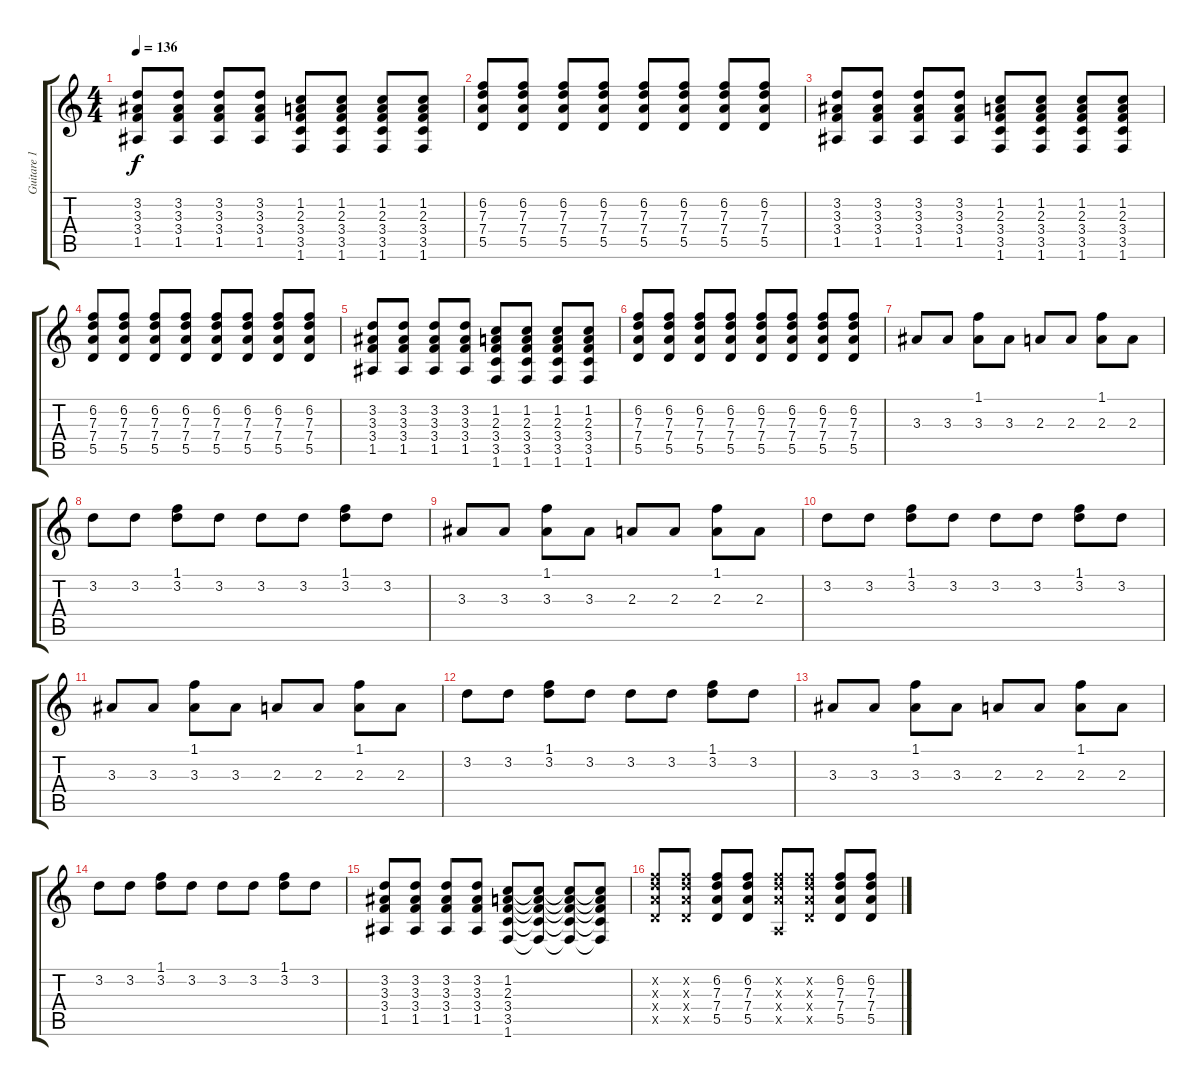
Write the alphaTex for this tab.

\track ("Guitare 1" "Guitare 1") {instrument distortionguitar}
\staff {score tabs}
\tuning (E4 B3 G3 D3 A2 E2) {hide}
\ts (4 4)
\tempo 136
\clef g2
\ks c
(3.2 3.3 3.4 1.5).8{dy f} (3.2 3.3 3.4 1.5).8 (3.2 3.3 3.4 1.5).8 (3.2 3.3 3.4 1.5).8 (1.2 2.3 3.4 3.5 1.6).8 (1.2 2.3 3.4 3.5 1.6).8 (1.2 2.3 3.4 3.5 1.6).8 (1.2 2.3 3.4 3.5 1.6).8 |
(6.2 7.3 7.4 5.5).8 (6.2 7.3 7.4 5.5).8 (6.2 7.3 7.4 5.5).8 (6.2 7.3 7.4 5.5).8 (6.2 7.3 7.4 5.5).8 (6.2 7.3 7.4 5.5).8 (6.2 7.3 7.4 5.5).8 (6.2 7.3 7.4 5.5).8 |
(3.2 3.3 3.4 1.5).8 (3.2 3.3 3.4 1.5).8 (3.2 3.3 3.4 1.5).8 (3.2 3.3 3.4 1.5).8 (1.2 2.3 3.4 3.5 1.6).8 (1.2 2.3 3.4 3.5 1.6).8 (1.2 2.3 3.4 3.5 1.6).8 (1.2 2.3 3.4 3.5 1.6).8 |
(6.2 7.3 7.4 5.5).8 (6.2 7.3 7.4 5.5).8 (6.2 7.3 7.4 5.5).8 (6.2 7.3 7.4 5.5).8 (6.2 7.3 7.4 5.5).8 (6.2 7.3 7.4 5.5).8 (6.2 7.3 7.4 5.5).8 (6.2 7.3 7.4 5.5).8 |
(3.2 3.3 3.4 1.5).8 (3.2 3.3 3.4 1.5).8 (3.2 3.3 3.4 1.5).8 (3.2 3.3 3.4 1.5).8 (1.2 2.3 3.4 3.5 1.6).8 (1.2 2.3 3.4 3.5 1.6).8 (1.2 2.3 3.4 3.5 1.6).8 (1.2 2.3 3.4 3.5 1.6).8 |
(6.2 7.3 7.4 5.5).8 (6.2 7.3 7.4 5.5).8 (6.2 7.3 7.4 5.5).8 (6.2 7.3 7.4 5.5).8 (6.2 7.3 7.4 5.5).8 (6.2 7.3 7.4 5.5).8 (6.2 7.3 7.4 5.5).8 (6.2 7.3 7.4 5.5).8 |
3.3.8 3.3.8 (1.1 3.3).8 3.3.8 2.3.8 2.3.8 (1.1 2.3).8 2.3.8 |
3.2.8 3.2.8 (1.1 3.2).8 3.2.8 3.2.8 3.2.8 (1.1 3.2).8 3.2.8 |
3.3.8 3.3.8 (1.1 3.3).8 3.3.8 2.3.8 2.3.8 (1.1 2.3).8 2.3.8 |
3.2.8 3.2.8 (1.1 3.2).8 3.2.8 3.2.8 3.2.8 (1.1 3.2).8 3.2.8 |
3.3.8 3.3.8 (1.1 3.3).8 3.3.8 2.3.8 2.3.8 (1.1 2.3).8 2.3.8 |
3.2.8 3.2.8 (1.1 3.2).8 3.2.8 3.2.8 3.2.8 (1.1 3.2).8 3.2.8 |
3.3.8 3.3.8 (1.1 3.3).8 3.3.8 2.3.8 2.3.8 (1.1 2.3).8 2.3.8 |
3.2.8 3.2.8 (1.1 3.2).8 3.2.8 3.2.8 3.2.8 (1.1 3.2).8 3.2.8 |
(3.2 3.3 3.4 1.5).8 (3.2 3.3 3.4 1.5).8 (3.2 3.3 3.4 1.5).8 (3.2 3.3 3.4 1.5).8 (1.2 2.3 3.4 3.5 1.6).8 (1.2{t} 2.3{t} 3.4{t} 3.5{t} 1.6{t}).8 (1.2{t} 2.3{t} 3.4{t} 3.5{t} 1.6{t}).8 (1.2{t} 2.3{t} 3.4{t} 3.5{t} 1.6{t}).8 |
(6.2{x} 7.3{x} 7.4{x} 5.5{x}).8 (6.2{x} 7.3{x} 7.4{x} 5.5{x}).8 (6.2 7.3 7.4 5.5).8 (6.2 7.3 7.4 5.5).8 (6.2{x} 7.3{x} 7.4{x} 0.5{x}).8 (6.2{x} 7.3{x} 7.4{x} 5.5{x}).8 (6.2 7.3 7.4 5.5).8 (6.2 7.3 7.4 5.5).8
